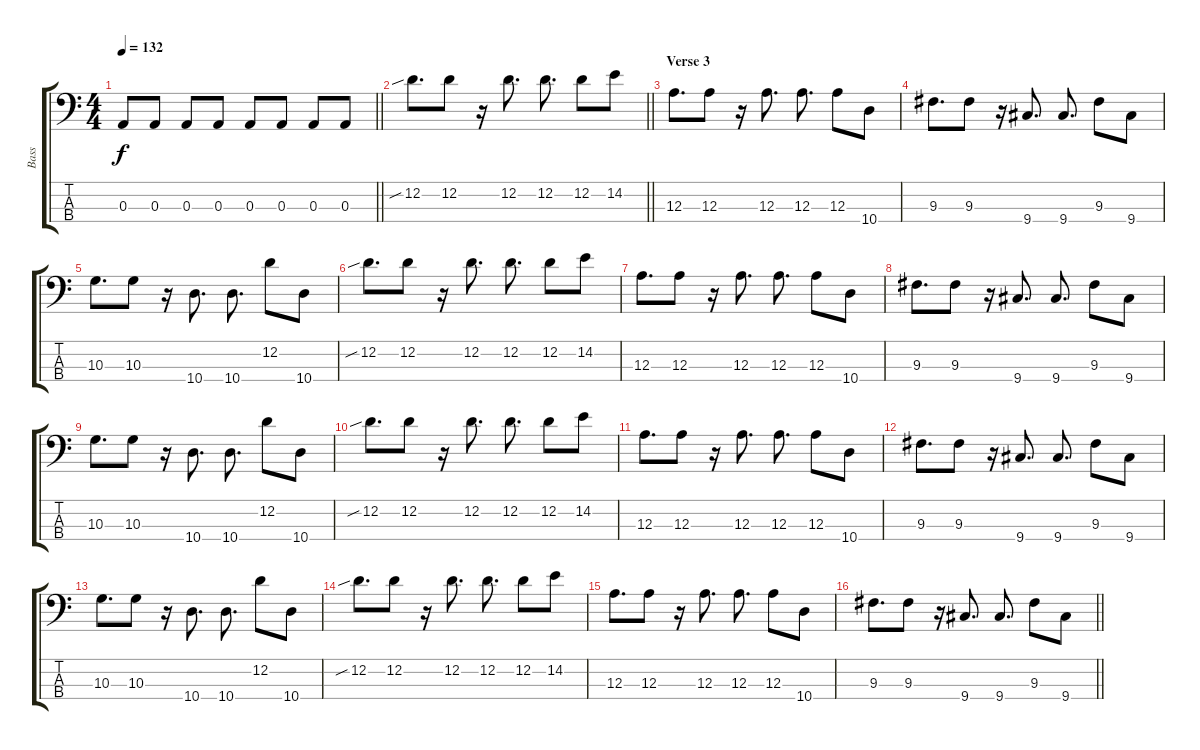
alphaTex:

\track ("Bass" "Bass") {instrument electricbassfinger}
\staff {score tabs}
\tuning (G2 D2 A1 E1) {hide}
\ts (4 4)
\tempo 132
\clef f4
\barLineRight lightlight
\ks c
0.3.8{dy f} 0.3.8 0.3.8 0.3.8 0.3.8 0.3.8 0.3.8 0.3.8 |
\barLineRight lightlight
12.2{sib}.8{d} 12.2.8 r.16 12.2.8{d} 12.2.8{d} 12.2.8 14.2.8 |
\section ("" "Verse 3")
12.3.8{d} 12.3.8 r.16 12.3.8{d} 12.3.8{d} 12.3.8 10.4.8 |
9.3.8{d} 9.3.8 r.16 9.4.8{d} 9.4.8{d} 9.3.8 9.4.8 |
10.3.8{d} 10.3.8 r.16 10.4.8{d} 10.4.8{d} 12.2.8 10.4.8 |
12.2{sib}.8{d} 12.2.8 r.16 12.2.8{d} 12.2.8{d} 12.2.8 14.2.8 |
12.3.8{d} 12.3.8 r.16 12.3.8{d} 12.3.8{d} 12.3.8 10.4.8 |
9.3.8{d} 9.3.8 r.16 9.4.8{d} 9.4.8{d} 9.3.8 9.4.8 |
10.3.8{d} 10.3.8 r.16 10.4.8{d} 10.4.8{d} 12.2.8 10.4.8 |
12.2{sib}.8{d} 12.2.8 r.16 12.2.8{d} 12.2.8{d} 12.2.8 14.2.8 |
12.3.8{d} 12.3.8 r.16 12.3.8{d} 12.3.8{d} 12.3.8 10.4.8 |
9.3.8{d} 9.3.8 r.16 9.4.8{d} 9.4.8{d} 9.3.8 9.4.8 |
10.3.8{d} 10.3.8 r.16 10.4.8{d} 10.4.8{d} 12.2.8 10.4.8 |
12.2{sib}.8{d} 12.2.8 r.16 12.2.8{d} 12.2.8{d} 12.2.8 14.2.8 |
12.3.8{d} 12.3.8 r.16 12.3.8{d} 12.3.8{d} 12.3.8 10.4.8 |
\barLineRight lightlight
9.3.8{d} 9.3.8 r.16 9.4.8{d} 9.4.8{d} 9.3.8 9.4.8
